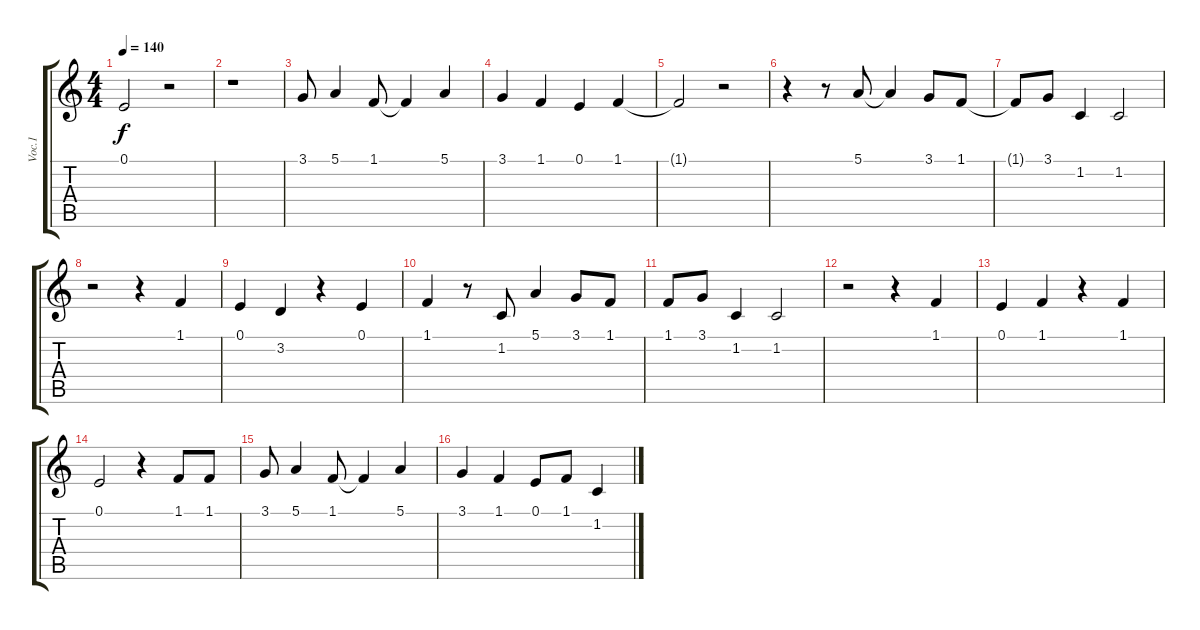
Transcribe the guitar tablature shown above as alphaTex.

\track ("Voc.1" "Voc.1") {instrument altosax}
\staff {score tabs}
\tuning (E4 B3 G3 D3 A2 E2) {hide}
\ts (4 4)
\tempo 140
\clef g2
\ks c
0.1{t}.2{dy f} r.2 |
r.1 |
3.1.8 5.1.4 1.1.8 1.1{t}.4 5.1.4 |
3.1.4 1.1.4 0.1.4 1.1.4 |
1.1{t}.2 r.2 |
r.4 r.8 5.1.8 5.1{t}.4 3.1.8 1.1.8 |
1.1{t}.8 3.1.8 1.2.4 1.2.2 |
r.2 r.4 1.1.4 |
0.1.4 3.2.4 r.4 0.1.4 |
1.1.4 r.8 1.2.8 5.1.4 3.1.8 1.1.8 |
1.1.8 3.1.8 1.2.4 1.2.2 |
r.2 r.4 1.1.4 |
0.1.4 1.1.4 r.4 1.1.4 |
0.1.2 r.4 1.1.8 1.1.8 |
3.1.8 5.1.4 1.1.8 1.1{t}.4 5.1.4 |
3.1.4 1.1.4 0.1.8 1.1.8 1.2.4
